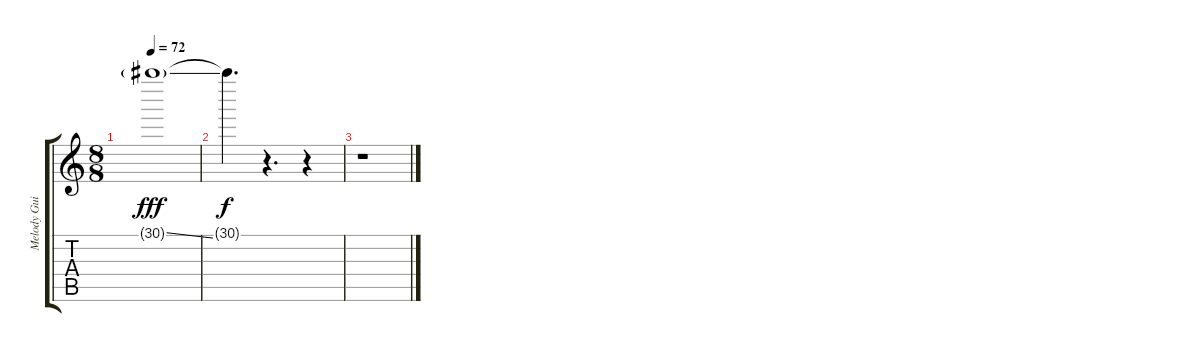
\track ("Melody Guitar" "Melody Gui") {instrument distortionguitar}
\staff {score tabs}
\tuning (E4 B3 G3 D3 A2 E2) {hide}
\ts (8 8)
\tempo 72
\clef g2
\ks c
30.1{ss g}.1{dy fff} |
30.1{t}.4{d dy f} r.4{d} r.4 |
r.1
